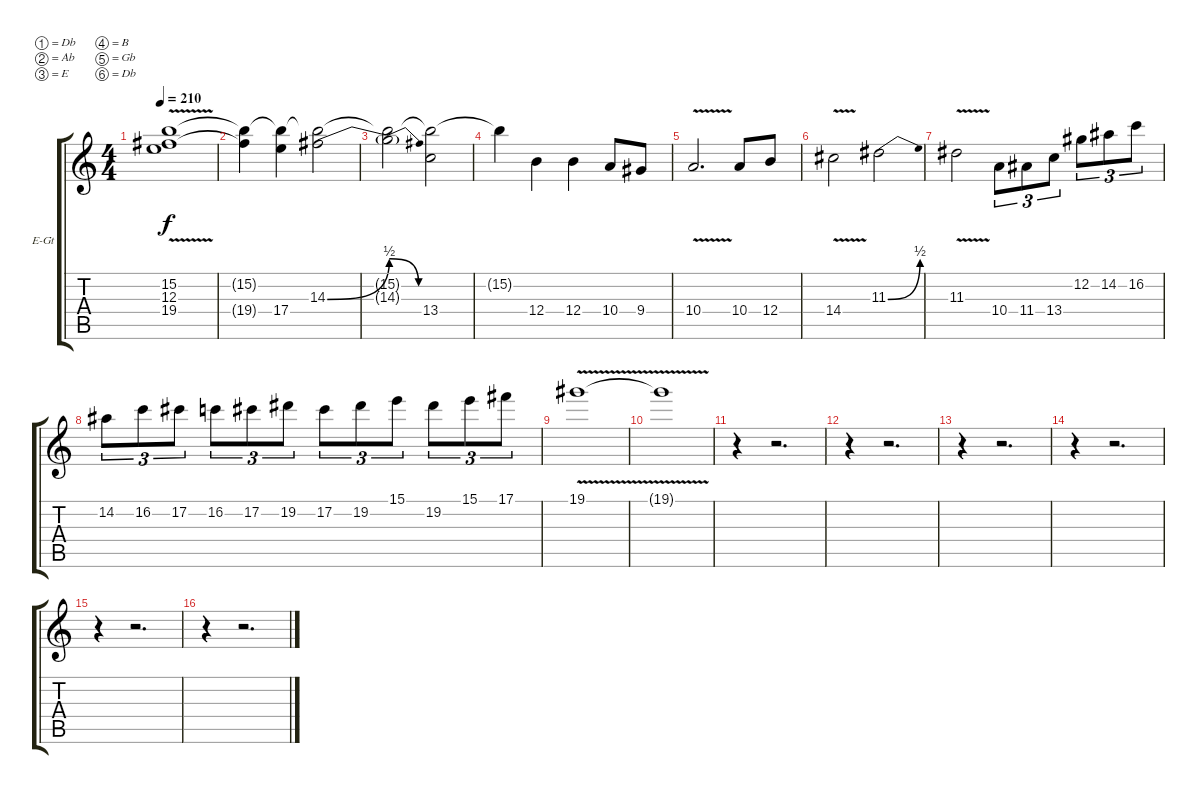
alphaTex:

\bracketExtendMode groupsimilarinstruments
\firstSystemTrackNameOrientation horizontal
\otherSystemsTrackNameOrientation horizontal
\track ("Lead 2 " "E-Gt") {instrument distortionguitar}
\staff {score tabs}
\tuning (Db4 Ab3 E3 B2 Gb2 Db2)
\ts (4 4)
\tempo 210
\clef g2
\ks c
(12.3{v} 19.4{t} 15.2{t}).1{dy f} |
(19.4{t} 15.2{t}).4 (17.4 15.2{t}).4 (14.3{be (bend 0 0 60 2)} 15.2{t}).2 |
(14.3{be (release 0 2 60 0) t} 15.2{t}).2 (13.4 15.2{t}).2 |
15.2{t}.4 12.4.4 12.4.4 10.4.8 9.4.8 |
10.4{v}.2{d} 10.4.8 12.4.8 |
14.4{v}.2 11.3{be (bend 0 0 60 2)}.2 |
11.3{v}.2 10.4.8{tu (3 2)} 11.4.8{tu (3 2)} 13.4.8{tu (3 2)} 12.2.8{tu (3 2)} 14.2.8{tu (3 2)} 16.2.8{tu (3 2)} |
14.2.8{tu (3 2)} 16.2.8{tu (3 2)} 17.2.8{tu (3 2)} 16.2.8{tu (3 2)} 17.2.8{tu (3 2)} 19.2.8{tu (3 2)} 17.2.8{tu (3 2)} 19.2.8{tu (3 2)} 15.1.8{tu (3 2)} 19.2.8{tu (3 2)} 15.1.8{tu (3 2)} 17.1.8{tu (3 2)} |
19.1{v}.1 |
19.1{v t}.1 |
r.4 r.2{d} |
r.4 r.2{d} |
r.4 r.2{d} |
r.4 r.2{d} |
r.4 r.2{d} |
r.4 r.2{d}
